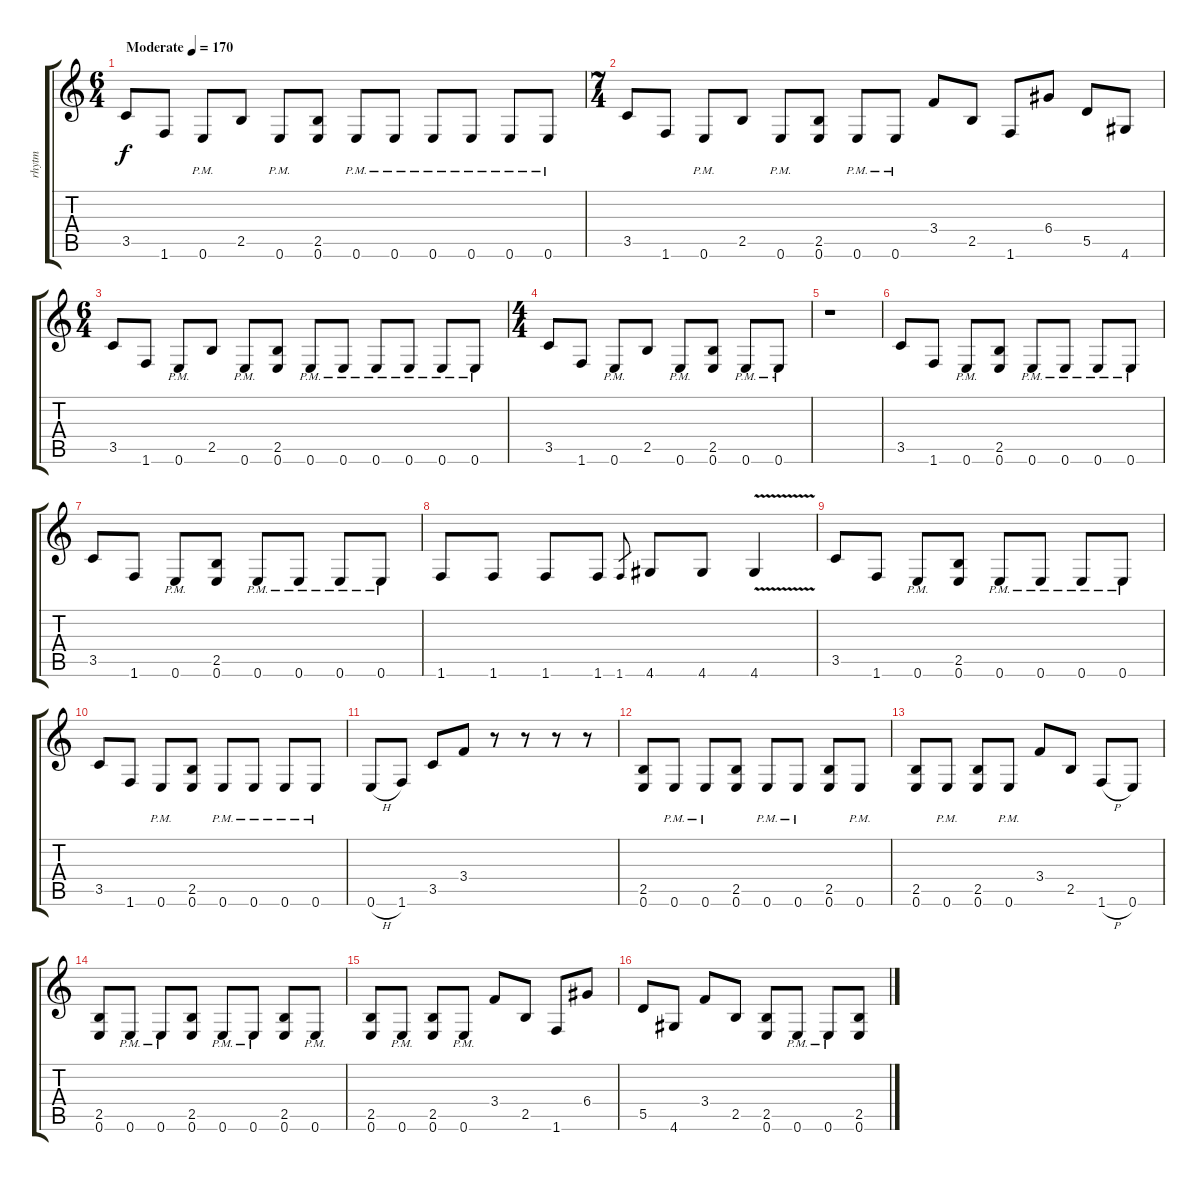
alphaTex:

\track ("rhytm" "rhytm") {instrument distortionguitar}
\staff {score tabs}
\tuning (E4 B3 G3 D3 A2 E2) {hide}
\ts (6 4)
\tempo (170 "Moderate")
\clef g2
\ks c
3.5.8{dy f instrument distortionguitar} 1.6.8 0.6{pm}.8 2.5.8 0.6{pm}.8 (2.5 0.6).8 0.6{pm}.8 0.6{pm}.8 0.6{pm}.8 0.6{pm}.8 0.6{pm}.8 0.6{pm}.8 |
\ts (7 4)
3.5.8 1.6.8 0.6{pm}.8 2.5.8 0.6{pm}.8 (2.5 0.6).8 0.6{pm}.8 0.6{pm}.8 3.4.8 2.5.8 1.6.8 6.4.8 5.5.8 4.6.8 |
\ts (6 4)
3.5.8 1.6.8 0.6{pm}.8 2.5.8 0.6{pm}.8 (2.5 0.6).8 0.6{pm}.8 0.6{pm}.8 0.6{pm}.8 0.6{pm}.8 0.6{pm}.8 0.6{pm}.8 |
\ts (4 4)
3.5.8 1.6.8 0.6{pm}.8 2.5.8 0.6{pm}.8 (2.5 0.6).8 0.6{pm}.8 0.6{pm}.8 |
r.1 |
3.5.8 1.6.8 0.6{pm}.8 (2.5 0.6).8 0.6{pm}.8 0.6{pm}.8 0.6{pm}.8 0.6{pm}.8 |
3.5.8 1.6.8 0.6{pm}.8 (2.5 0.6).8 0.6{pm}.8 0.6{pm}.8 0.6{pm}.8 0.6{pm}.8 |
1.6.8 1.6.8 1.6.8 1.6.8 1.6.8{gr} 4.6.8 4.6.8 4.6{v}.4 |
3.5.8 1.6.8 0.6{pm}.8 (2.5 0.6).8 0.6{pm}.8 0.6{pm}.8 0.6{pm}.8 0.6{pm}.8 |
3.5.8 1.6.8 0.6{pm}.8 (2.5 0.6).8 0.6{pm}.8 0.6{pm}.8 0.6{pm}.8 0.6{pm}.8 |
0.6{h}.8 1.6.8 3.5.8 3.4.8 r.8 r.8 r.8 r.8 |
(2.5 0.6).8 0.6{pm}.8 0.6{pm}.8 (2.5 0.6).8 0.6{pm}.8 0.6{pm}.8 (2.5 0.6).8 0.6{pm}.8 |
(2.5 0.6).8 0.6{pm}.8 (2.5 0.6).8 0.6{pm}.8 3.4.8 2.5.8 1.6{h}.8 0.6.8 |
(2.5 0.6).8 0.6{pm}.8 0.6{pm}.8 (2.5 0.6).8 0.6{pm}.8 0.6{pm}.8 (2.5 0.6).8 0.6{pm}.8 |
(2.5 0.6).8 0.6{pm}.8 (2.5 0.6).8 0.6{pm}.8 3.4.8 2.5.8 1.6.8 6.4.8 |
5.5.8 4.6.8 3.4.8 2.5.8 (2.5 0.6).8 0.6{pm}.8 0.6{pm}.8 (2.5 0.6).8
